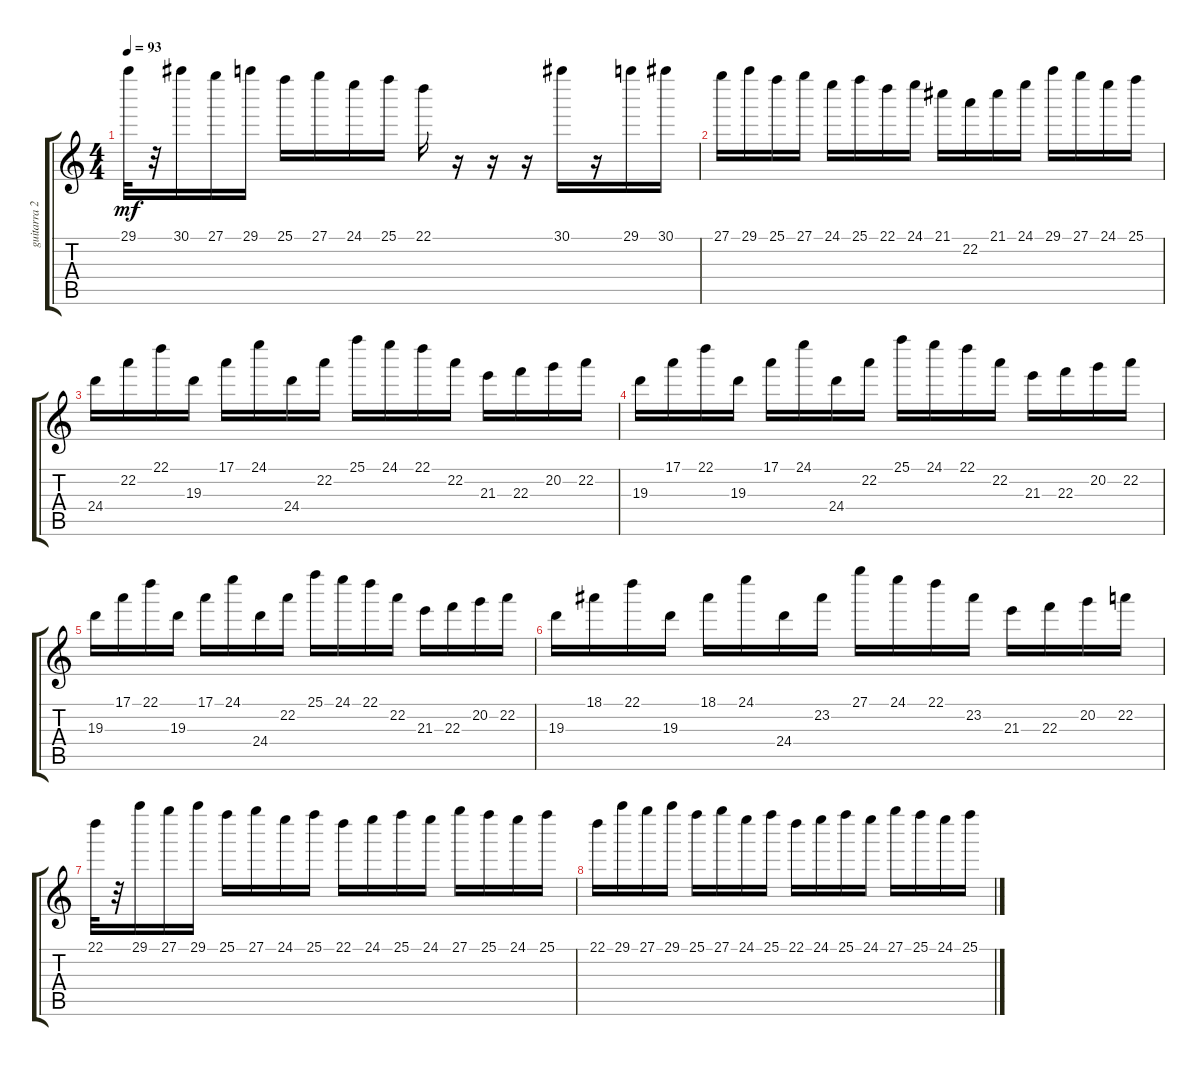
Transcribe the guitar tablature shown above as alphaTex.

\track ("guitarra 2" "guitarra 2") {instrument distortionguitar}
\staff {score tabs}
\tuning (E4 B3 G3 D3 A2 E2) {hide}
\ts (4 4)
\tempo 93
\clef g2
\ks c
29.1.32{dy mf} r.32 30.1.16 27.1.16 29.1.16 25.1.16 27.1.16 24.1.16 25.1.16 22.1.16 r.16 r.16 r.16 30.1.16 r.16 29.1.16 30.1.16 |
27.1.16 29.1.16 25.1.16 27.1.16 24.1.16 25.1.16 22.1.16 24.1.16 21.1.16 22.2.16 21.1.16 24.1.16 29.1.16 27.1.16 24.1.16 25.1.16 |
24.4.16 22.2.16 22.1.16 19.3.16 17.1.16 24.1.16 24.4.16 22.2.16 25.1.16 24.1.16 22.1.16 22.2.16 21.3.16 22.3.16 20.2.16 22.2.16 |
19.3.16 17.1.16 22.1.16 19.3.16 17.1.16 24.1.16 24.4.16 22.2.16 25.1.16 24.1.16 22.1.16 22.2.16 21.3.16 22.3.16 20.2.16 22.2.16 |
19.3.16 17.1.16 22.1.16 19.3.16 17.1.16 24.1.16 24.4.16 22.2.16 25.1.16 24.1.16 22.1.16 22.2.16 21.3.16 22.3.16 20.2.16 22.2.16 |
19.3.16 18.1.16 22.1.16 19.3.16 18.1.16 24.1.16 24.4.16 23.2.16 27.1.16 24.1.16 22.1.16 23.2.16 21.3.16 22.3.16 20.2.16 22.2.16 |
22.1.32 r.32 29.1.16 27.1.16 29.1.16 25.1.16 27.1.16 24.1.16 25.1.16 22.1.16 24.1.16 25.1.16 24.1.16 27.1.16 25.1.16 24.1.16 25.1.16 |
22.1.16 29.1.16 27.1.16 29.1.16 25.1.16 27.1.16 24.1.16 25.1.16 22.1.16 24.1.16 25.1.16 24.1.16 27.1.16 25.1.16 24.1.16 25.1.16
